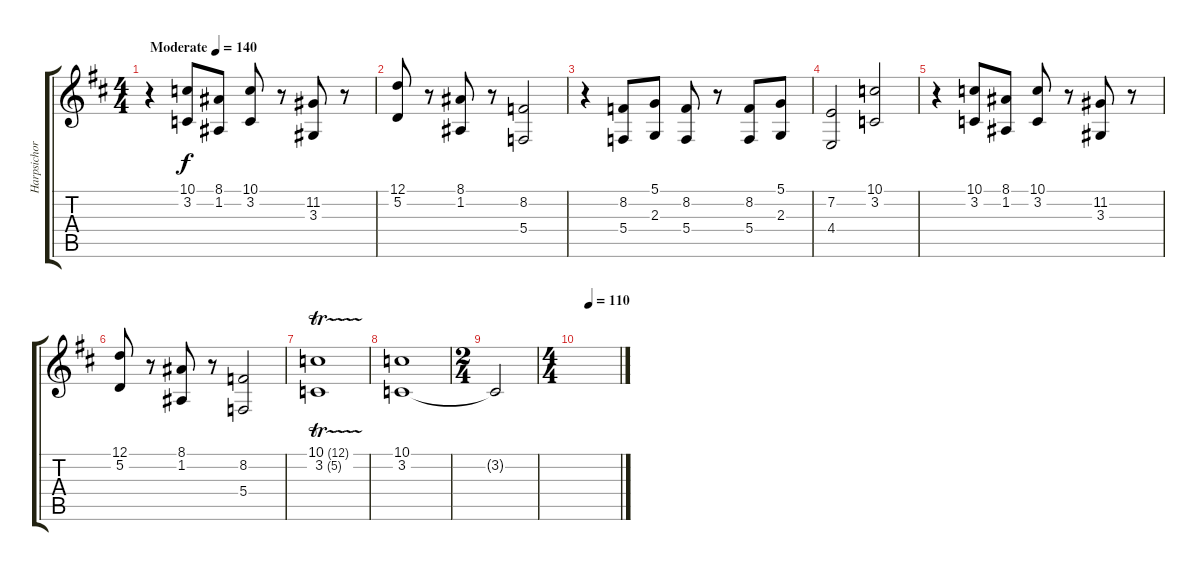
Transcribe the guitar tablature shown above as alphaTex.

\track ("Harpsichord/Guitar Delay Effect" "Harpsichor") {instrument harpsichord}
\staff {score tabs}
\tuning (D4 A3 F3 C3 G2 D2) {hide}
\ts (4 4)
\tempo (140 "Moderate")
\clef g2
\ks d
r.4{dy f instrument harpsichord} (10.1 3.2).8 (8.1 1.2).8 (10.1 3.2).8 r.8 (11.2 3.3).8 r.8 |
(12.1 5.2).8 r.8 (8.1 1.2).8 r.8 (8.2 5.4).2 |
r.4 (8.2 5.4).8 (5.1 2.3).8 (8.2 5.4).8 r.8 (8.2 5.4).8 (5.1 2.3).8 |
(7.2 4.4).2 (10.1 3.2).2 |
r.4 (10.1 3.2).8 (8.1 1.2).8 (10.1 3.2).8 r.8 (11.2 3.3).8 r.8 |
(12.1 5.2).8 r.8 (8.1 1.2).8 r.8 (8.2 5.4).2 |
(10.1{tr (12 32)} 3.2{tr (5 32)}).1 |
(10.1 3.2).1 |
\ts (2 4)
3.2{t}.2 |
\ts (4 4)
\tempo (110 0.25)
